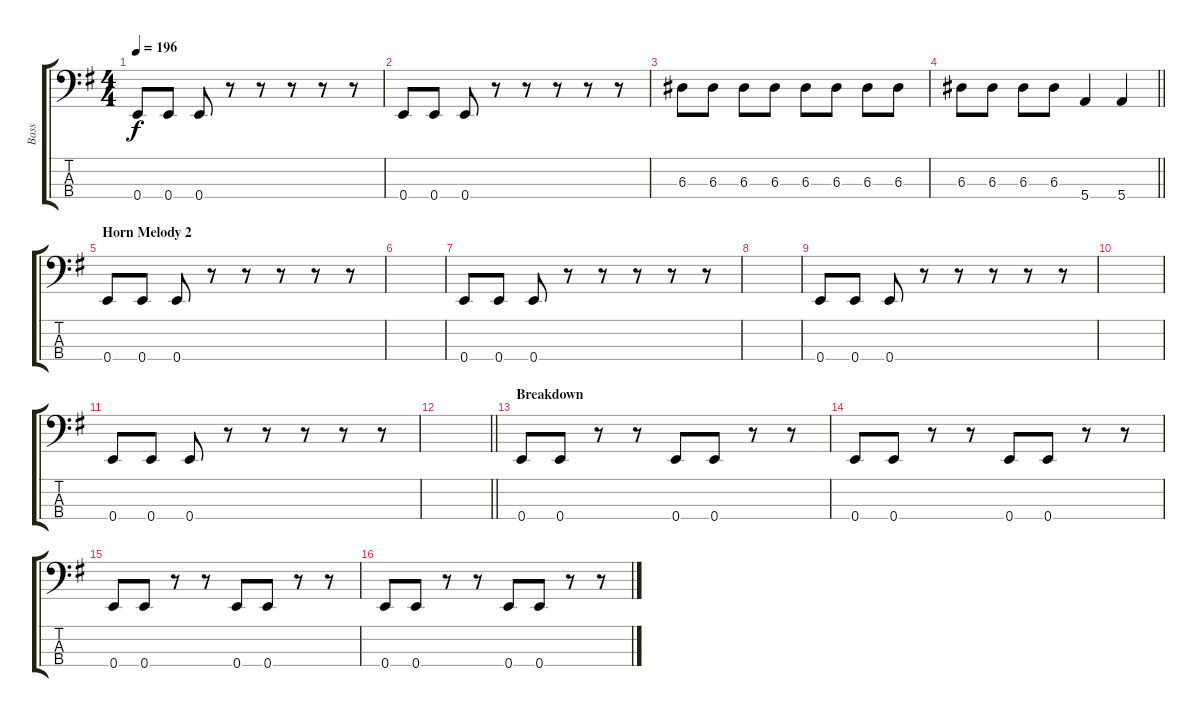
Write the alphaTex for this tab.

\track ("Bass" "Bass") {instrument electricbassfinger}
\staff {score tabs}
\tuning (G2 D2 A1 E1) {hide}
\ts (4 4)
\tempo 196
\clef f4
\ks eminor
0.4.8{dy f} 0.4.8 0.4.8 r.8 r.8 r.8 r.8 r.8 |
0.4.8 0.4.8 0.4.8 r.8 r.8 r.8 r.8 r.8 |
6.3.8 6.3.8 6.3.8 6.3.8 6.3.8 6.3.8 6.3.8 6.3.8 |
\barLineRight lightlight
6.3.8 6.3.8 6.3.8 6.3.8 5.4.4 5.4.4 |
\section ("" "Horn Melody 2")
0.4.8 0.4.8 0.4.8 r.8 r.8 r.8 r.8 r.8 |
|
0.4.8 0.4.8 0.4.8 r.8 r.8 r.8 r.8 r.8 |
|
0.4.8 0.4.8 0.4.8 r.8 r.8 r.8 r.8 r.8 |
|
0.4.8 0.4.8 0.4.8 r.8 r.8 r.8 r.8 r.8 |
\barLineRight lightlight
|
\section ("" "Breakdown")
0.4.8 0.4.8 r.8 r.8 0.4.8 0.4.8 r.8 r.8 |
0.4.8 0.4.8 r.8 r.8 0.4.8 0.4.8 r.8 r.8 |
0.4.8 0.4.8 r.8 r.8 0.4.8 0.4.8 r.8 r.8 |
0.4.8 0.4.8 r.8 r.8 0.4.8 0.4.8 r.8 r.8
